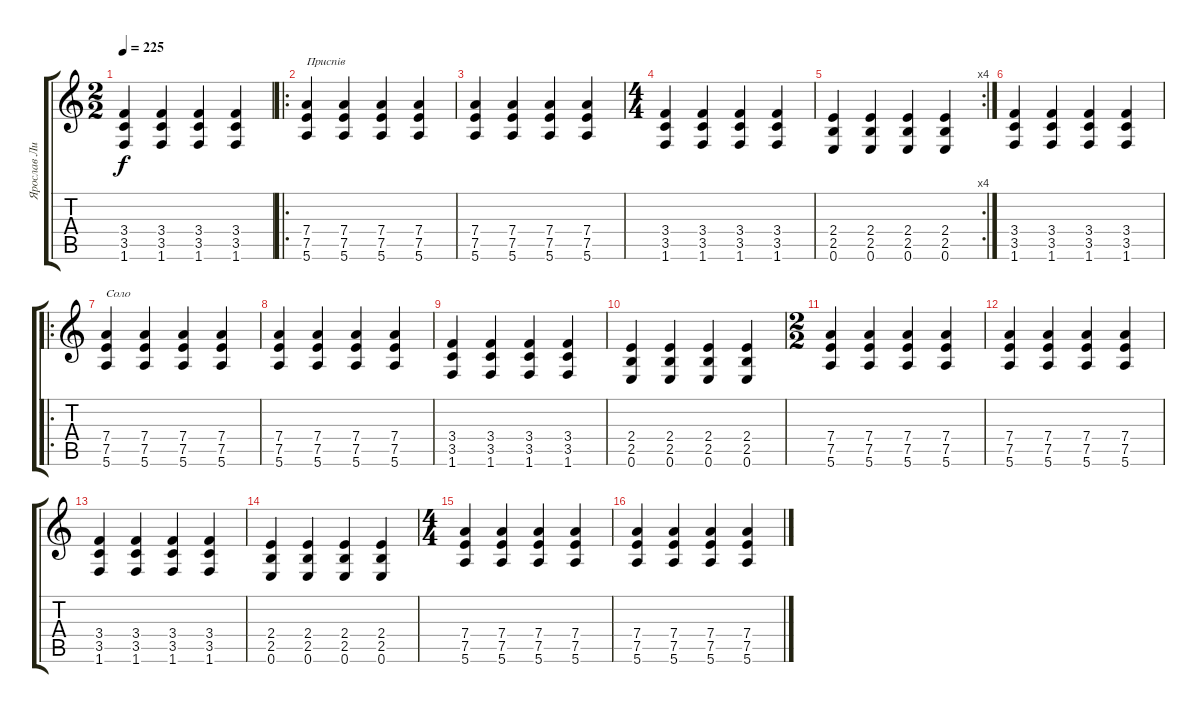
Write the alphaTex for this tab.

\track ("Ярослав Лисиця" "Ярослав Ли") {instrument acousticguitarsteel}
\staff {score tabs}
\tuning (E4 B3 G3 D3 A2 E2) {hide}
\ts (2 2)
\tempo 225
\clef g2
\ks c
(3.4 3.5 1.6).4{dy f} (3.4 3.5 1.6).4 (3.4 3.5 1.6).4 (3.4 3.5 1.6).4 |
\ro
(7.4 7.5 5.6).4{txt "Приспів"} (7.4 7.5 5.6).4 (7.4 7.5 5.6).4 (7.4 7.5 5.6).4 |
(7.4 7.5 5.6).4 (7.4 7.5 5.6).4 (7.4 7.5 5.6).4 (7.4 7.5 5.6).4 |
\ts (4 4)
(3.4 3.5 1.6).4 (3.4 3.5 1.6).4 (3.4 3.5 1.6).4 (3.4 3.5 1.6).4 |
\rc 4
(2.4 2.5 0.6).4 (2.4 2.5 0.6).4 (2.4 2.5 0.6).4 (2.4 2.5 0.6).4 |
(3.4 3.5 1.6).4 (3.4 3.5 1.6).4 (3.4 3.5 1.6).4 (3.4 3.5 1.6).4 |
\ro
(7.4 7.5 5.6).4{txt "Соло"} (7.4 7.5 5.6).4 (7.4 7.5 5.6).4 (7.4 7.5 5.6).4 |
(7.4 7.5 5.6).4 (7.4 7.5 5.6).4 (7.4 7.5 5.6).4 (7.4 7.5 5.6).4 |
(3.4 3.5 1.6).4 (3.4 3.5 1.6).4 (3.4 3.5 1.6).4 (3.4 3.5 1.6).4 |
(2.4 2.5 0.6).4 (2.4 2.5 0.6).4 (2.4 2.5 0.6).4 (2.4 2.5 0.6).4 |
\ts (2 2)
(7.4 7.5 5.6).4 (7.4 7.5 5.6).4 (7.4 7.5 5.6).4 (7.4 7.5 5.6).4 |
(7.4 7.5 5.6).4 (7.4 7.5 5.6).4 (7.4 7.5 5.6).4 (7.4 7.5 5.6).4 |
(3.4 3.5 1.6).4 (3.4 3.5 1.6).4 (3.4 3.5 1.6).4 (3.4 3.5 1.6).4 |
(2.4 2.5 0.6).4 (2.4 2.5 0.6).4 (2.4 2.5 0.6).4 (2.4 2.5 0.6).4 |
\ts (4 4)
(7.4 7.5 5.6).4 (7.4 7.5 5.6).4 (7.4 7.5 5.6).4 (7.4 7.5 5.6).4 |
(7.4 7.5 5.6).4 (7.4 7.5 5.6).4 (7.4 7.5 5.6).4 (7.4 7.5 5.6).4
